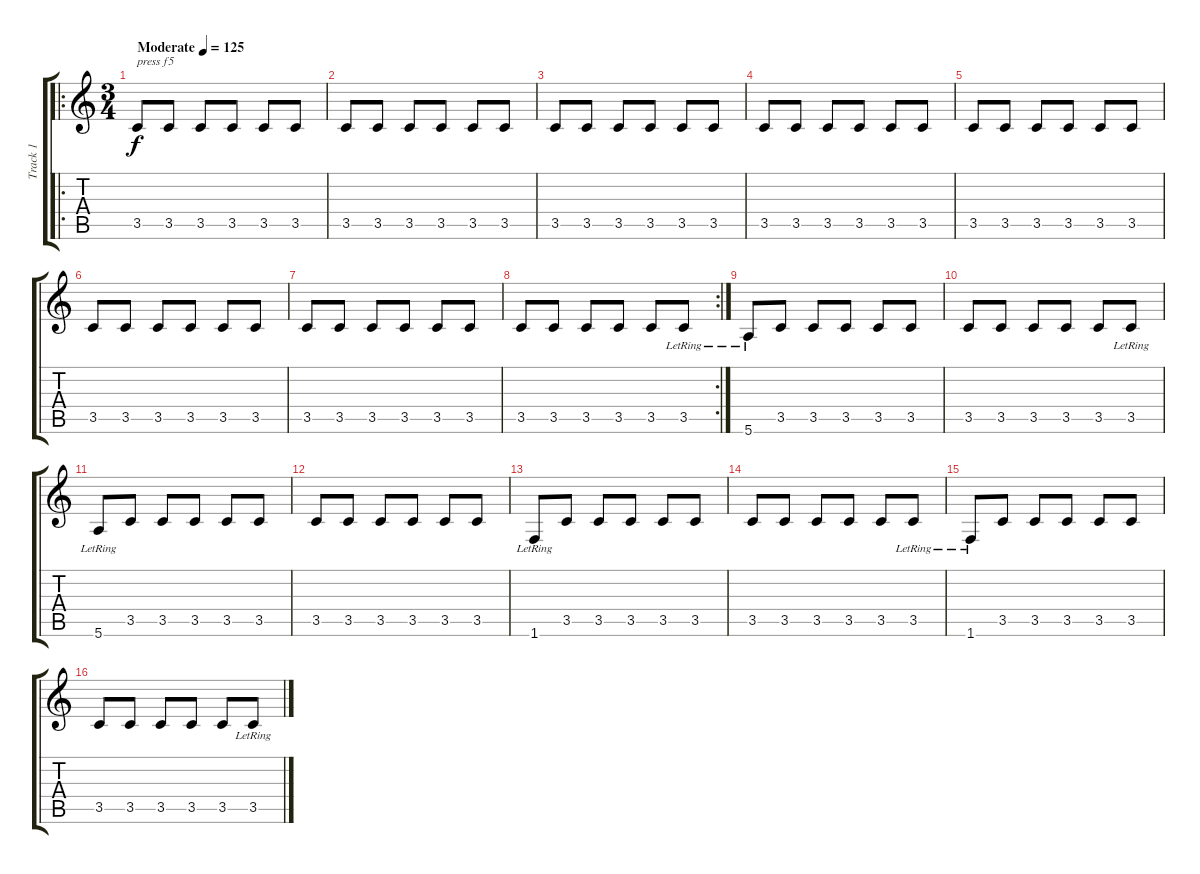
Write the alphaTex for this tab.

\track ("Track 1" "Track 1") {instrument electricguitarjazz}
\staff {score tabs}
\tuning (E4 B3 G3 D3 A2 E2) {hide}
\ro
\ts (3 4)
\tempo (125 "Moderate")
\clef g2
\ks c
3.5.8{txt "press f5" dy f instrument electricguitarjazz} 3.5.8 3.5.8 3.5.8 3.5.8 3.5.8 |
3.5.8 3.5.8 3.5.8 3.5.8 3.5.8 3.5.8 |
3.5.8 3.5.8 3.5.8 3.5.8 3.5.8 3.5.8 |
3.5.8 3.5.8 3.5.8 3.5.8 3.5.8 3.5.8 |
3.5.8 3.5.8 3.5.8 3.5.8 3.5.8 3.5.8 |
3.5.8 3.5.8 3.5.8 3.5.8 3.5.8 3.5.8 |
3.5.8 3.5.8 3.5.8 3.5.8 3.5.8 3.5.8 |
\rc 2
3.5.8 3.5.8 3.5.8 3.5.8 3.5.8 3.5{lr}.8 |
5.6{lr}.8 3.5.8 3.5.8 3.5.8 3.5.8 3.5.8 |
3.5.8 3.5.8 3.5.8 3.5.8 3.5.8 3.5{lr}.8 |
5.6{lr}.8 3.5.8 3.5.8 3.5.8 3.5.8 3.5.8 |
3.5.8 3.5.8 3.5.8 3.5.8 3.5.8 3.5.8 |
1.6{lr}.8 3.5.8 3.5.8 3.5.8 3.5.8 3.5.8 |
3.5.8 3.5.8 3.5.8 3.5.8 3.5.8 3.5{lr}.8 |
1.6{lr}.8 3.5.8 3.5.8 3.5.8 3.5.8 3.5.8 |
3.5.8 3.5.8 3.5.8 3.5.8 3.5.8 3.5{lr}.8
